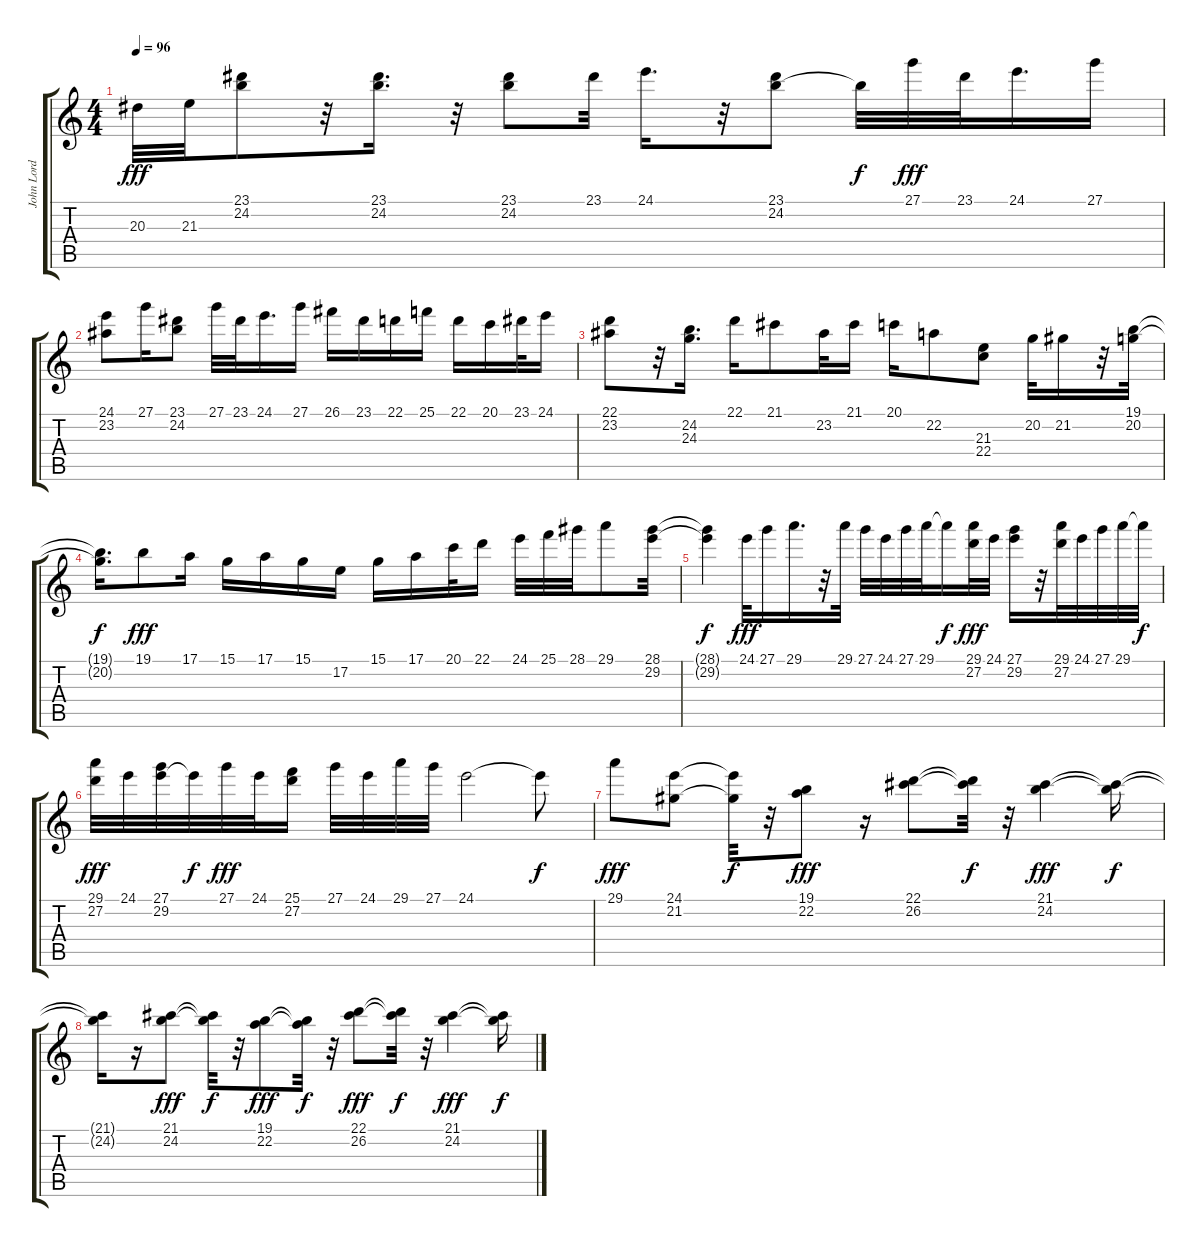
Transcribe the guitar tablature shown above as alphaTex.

\track ("John Lord" "John Lord") {instrument rockorgan}
\staff {score tabs}
\tuning (E4 B3 G3 D3 A2 E2) {hide}
\ts (4 4)
\tempo 96
\clef g2
\ks c
20.3.32{dy fff} 21.3.32 (23.1 24.2).8 r.32 (23.1 24.2).16{d} r.32 (23.1 24.2).8 23.1.32 24.1.16{d} r.32 (23.1 24.2).8 24.2{t}.32{dy f} 27.1.32{dy fff} 23.1.32 24.1.16{d} 27.1.16 |
(24.1 23.2).8 27.1.16 (23.1 24.2).8 27.1.32 23.1.32 24.1.16{d} 27.1.16 26.1.16 23.1.16 22.1.16 25.1.16 22.1.16 20.1.16 23.1.32 24.1.16 |
(22.1 23.2).8 r.32 (24.2 24.3).16{d} 22.1.16 21.1.8 23.2.32 21.1.16 20.1.16 22.2.8 (21.3 22.4).8 20.2.32 21.2.16 r.32 (19.1 20.2).32 |
(19.1{t} 20.2{t}).16{d dy f} 19.1.8{dy fff} 17.1.16 15.1.16 17.1.16 15.1.16 17.2.16 15.1.16 17.1.16 20.1.32 22.1.16 24.1.32 25.1.32 28.1.32 29.1.8 (28.1 29.2).32 |
(28.1{t} 29.2{t}).4{dy f} 24.1.32{dy fff} 27.1.16 29.1.16{d} r.32 29.1.32 27.1.32 24.1.32 27.1.32 29.1.32 29.1{t}.16{dy f} (29.1 27.2).32{dy fff} 24.1.32 (27.1 29.2).16 r.32 (29.1 27.2).32 24.1.32 27.1.32 29.1.32 29.1{t}.32{dy f} |
(29.1 27.2).32{dy fff} 24.1.32 (27.1 29.2).32 29.2{t}.32{dy f} 27.1.32{dy fff} 24.1.32 (25.1 27.2).16 27.1.32 24.1.32 29.1.32 27.1.32 24.1.2 24.1{t}.8{dy f} |
29.1.8{dy fff} (24.1 21.2).8 (24.1{t} 21.2{t}).32{dy f} r.32 (19.1 22.2).8{dy fff} r.16 (22.1 26.2).8 (22.1{t} 26.2{t}).32{dy f} r.32 (21.1 24.2).4{dy fff} (21.1{t} 24.2{t}).16{dy f} |
(21.1{t} 24.2{t}).16 r.16 (21.1 24.2).8{dy fff} (21.1{t} 24.2{t}).32{dy f} r.32 (19.1 22.2).8{dy fff} (19.1{t} 22.2{t}).32{dy f} r.32 (22.1 26.2).8{dy fff} (22.1{t} 26.2{t}).32{dy f} r.32 (21.1 24.2).4{dy fff} (21.1{t} 24.2{t}).16{dy f}
